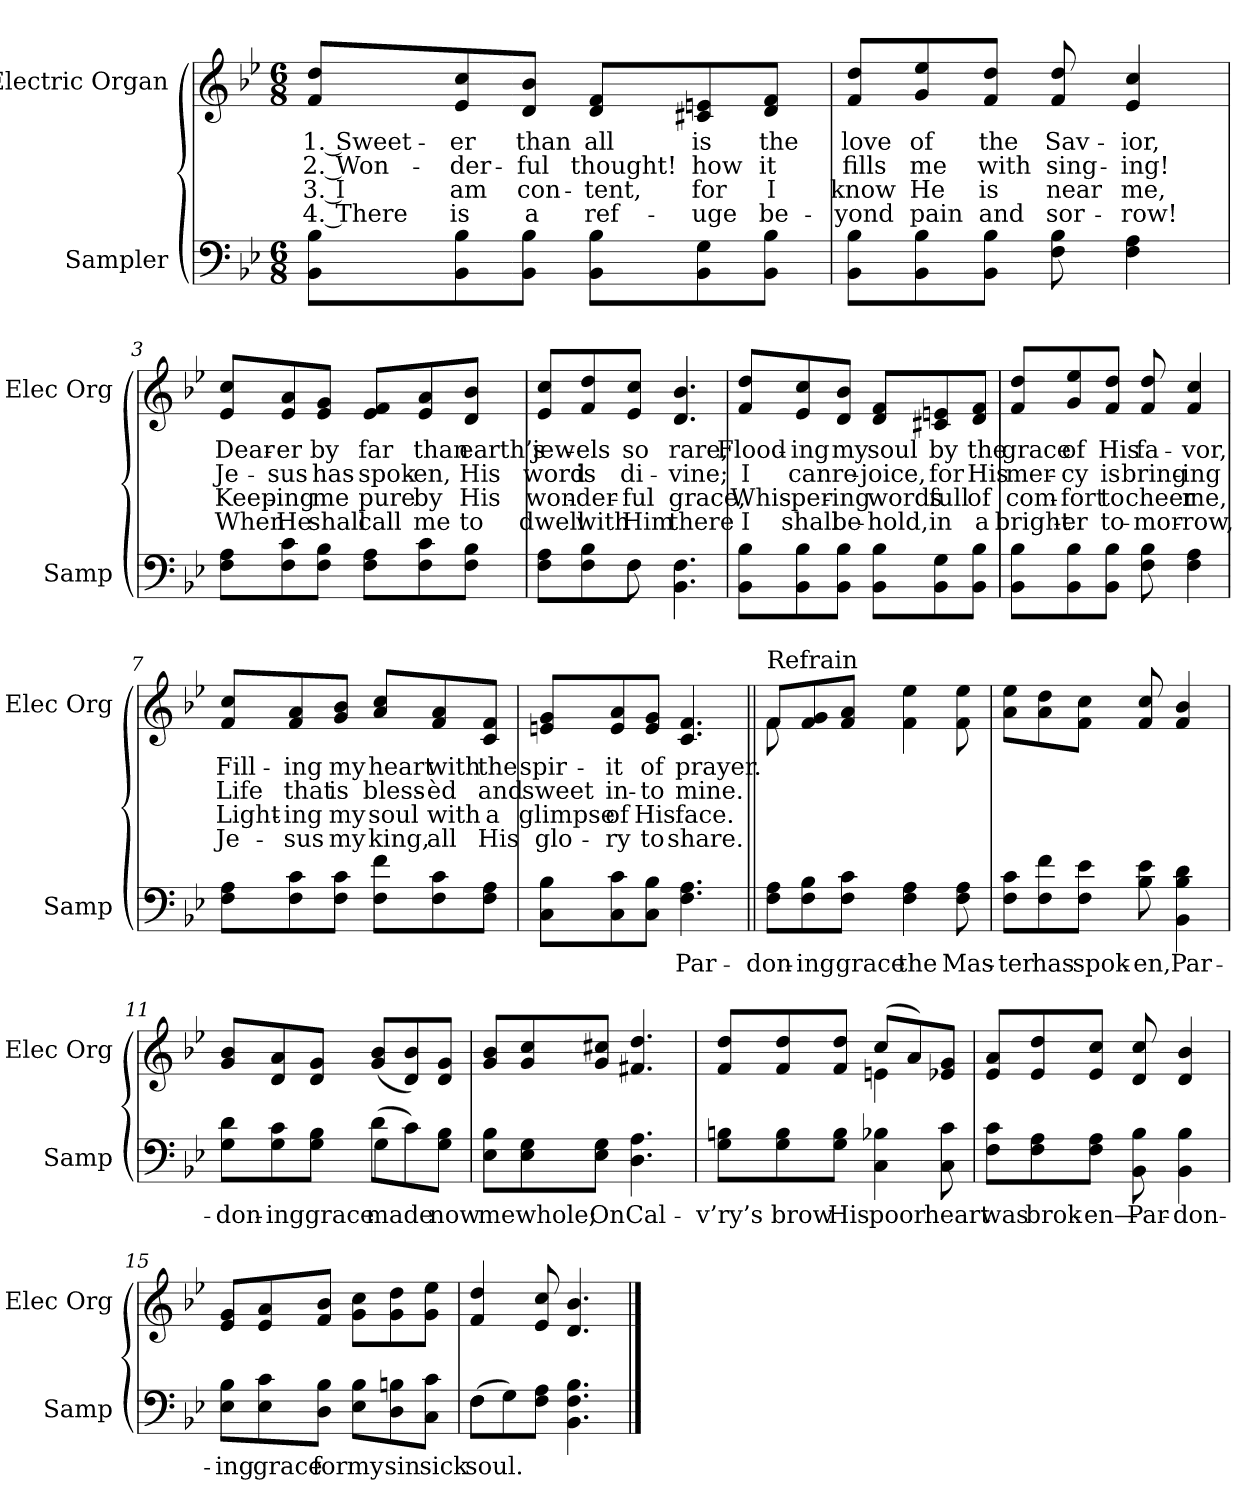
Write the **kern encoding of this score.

**kern	**text	**kern	**text	**text	**text	**text
*part2	*part2	*part1	*part1	*part1	*part1	*part1
*staff2	*staff2	*staff1	*staff1	*staff1	*staff1	*staff1
*I"Sampler	*	*I"Electric Organ	*	*	*	*
*I'Samp	*	*I'Elec Org	*	*	*	*
*clefF4	*	*clefG2	*	*	*	*
*k[b-e-]	*	*k[b-e-]	*	*	*	*
*B-:	*	*B-:	*	*	*	*
*M6/8	*	*M6/8	*	*	*	*
=1	=1	=1	=1	=1	=1	=1
8BB-\ 8B-\L	.	8f/ 8dd/L	1. Sweet-	2. Won-	3. I	4. There
8BB-\ 8B-\	.	8e-/ 8cc/	-er	-der-	am	is
8BB-\ 8B-\J	.	8d/ 8b-/J	than	-ful	con-	a
8BB-\ 8B-\L	.	8d/ 8f/L	all	thought!	-tent,	ref-
8BB-\ 8G\	.	8c#X/ 8en/	is	how	for	-uge
8BB-\ 8B-\J	.	8d/ 8f/J	the	it	I	be-
=2	=2	=2	=2	=2	=2	=2
8BB-\ 8B-\L	.	8f/ 8dd/L	love	fills	know	-yond
8BB-\ 8B-\	.	8g/ 8ee-/	of	me	He	pain
8BB-\ 8B-\J	.	8f/ 8dd/J	the	with	is	and
8F 8B-	.	8f 8dd	Sav-	sing-	near	sor-
4F 4A	.	4e- 4cc	-ior,	-ing!	me,	-row!
=3	=3	=3	=3	=3	=3	=3
8F\ 8A\L	.	8e-/ 8cc/L	Dear-	Je-	Keep-	When
8F\ 8c\	.	8e-/ 8a/	-er	-sus	-ing	He
8F\ 8B-\J	.	8e-/ 8g/J	by	has	me	shall
8F\ 8A\L	.	8e-/ 8f/L	far	spok-	pure	call
8F\ 8c\	.	8e-/ 8a/	than	-en,	by	me
8F\ 8B-\J	.	8d/ 8b-/J	earth’s	His	His	to
=4	=4	=4	=4	=4	=4	=4
*^	*	*	*	*	*	*
8F\ 8A\L	4ryy	.	8e-/ 8cc/L	jew-	word	won-	dwell
8F\ 8B-\	.	.	8f/ 8dd/	-els	is	-der-	with
8F\J	8F	.	8e-/ 8cc/J	so	di-	-ful	Him
4.BB- 4.F	4.ryy	.	4.d 4.b-	rare,	-vine;	grace,	there
*v	*v	*	*	*	*	*	*
=5	=5	=5	=5	=5	=5	=5
8BB-\ 8B-\L	.	8f/ 8dd/L	Flood-	I	Whis-	I
8BB-\ 8B-\	.	8e-/ 8cc/	-ing	can	-per-	shall
8BB-\ 8B-\J	.	8d/ 8b-/J	my	re-	-ing	be-
8BB-\ 8B-\L	.	8d/ 8f/L	soul	-joice,	words	-hold,
8BB-\ 8G\	.	8c#X/ 8en/	by	for	full	in
8BB-\ 8B-\J	.	8d/ 8f/J	the	His	of	a
=6	=6	=6	=6	=6	=6	=6
8BB-\ 8B-\L	.	8f/ 8dd/L	grace	mer-	com-	bright-
8BB-\ 8B-\	.	8g/ 8ee-/	of	-cy	-fort	-er
8BB-\ 8B-\J	.	8f/ 8dd/J	His	is	to	to-
8F 8B-	.	8f 8dd	fa-	bring-	cheer	-mor-
4F 4A	.	4f 4cc	-vor,	-ing	me,	-row,
=7	=7	=7	=7	=7	=7	=7
8F\ 8A\L	.	8f/ 8cc/L	Fill-	Life	Light-	Je-
8F\ 8c\	.	8f/ 8a/	-ing	that	-ing	-sus
8F\ 8c\J	.	8g/ 8b-/J	my	is	my	my
8F\ 8f\L	.	8a/ 8cc/L	heart	bless-	soul	king,
8F\ 8c\	.	8f/ 8a/	with	-èd	with	all
8F\ 8A\J	.	8c/ 8f/J	the	and	a	His
=8	=8	=8	=8	=8	=8	=8
8C\ 8B-\L	.	8en/ 8g/L	spir-	sweet	glimpse	glo-
8C\ 8c\	.	8e/ 8a/	-it	in-	of	-ry
8C\ 8B-\J	.	8e/ 8g/J	of	-to	His	to
4.F 4.A	Par-	4.c 4.f	prayer.	mine.	face.	share.
=9||	=9||	=9||	=9||	=9||	=9||	=9||
*	*	*^	*	*	*	*
!	!	!LO:TX:t=Refrain	!	!	!	!	!
8F\ 8A\L	-don-	8f/L	8f	.	.	.	.
8F\ 8B-\	-ing	8f/ 8g/	2ryy	.	.	.	.
8F\ 8c\J	grace	8f/ 8a/J	.	.	.	.	.
4F 4A	the	4f 4ee-	.	.	.	.	.
8F 8A	Mas-	8f 8ee-	8ryy	.	.	.	.
*	*	*v	*v	*	*	*	*
=10	=10	=10	=10	=10	=10	=10
8F\ 8c\L	-ter	8a\ 8ee-\L	.	.	.	.
8F\ 8f\	has	8a\ 8dd\	.	.	.	.
8F\ 8e-\J	spok-	8f\ 8cc\J	.	.	.	.
8B- 8e-	-en,	8f 8cc	.	.	.	.
4BB- 4B- 4d	Par-	4f 4b-	.	.	.	.
=11	=11	=11	=11	=11	=11	=11
*^	*	*	*	*	*	*
8G\ 8d\L	4.ryy	-don-	8g/ 8b-/L	.	.	.	.
8G\ 8c\	.	-ing	8d/ 8a/	.	.	.	.
8G\ 8B-\J	.	grace	8d/ 8g/J	.	.	.	.
(8d\L	4G	made	(8g/ 8b-/L	.	.	.	.
8c\)	.	.	8d/ 8b-/)	.	.	.	.
8G\ 8B-\J	8ryy	now	8d/ 8g/J	.	.	.	.
*v	*v	*	*	*	*	*	*
=12	=12	=12	=12	=12	=12	=12
8E-\ 8B-\L	me	8g/ 8b-/L	.	.	.	.
8E-\ 8G\	whole;	8g/ 8cc/	.	.	.	.
8E-\ 8G\J	On	8g/ 8cc#X/J	.	.	.	.
4.D 4.A	Cal-	4.f#X 4.dd	.	.	.	.
=13	=13	=13	=13	=13	=13	=13
*	*	*^	*	*	*	*
8G\ 8Bn\L	-v’ry’s	8f/ 8dd/L	4.ryy	.	.	.	.
8G\ 8B\	brow	8f/ 8dd/	.	.	.	.	.
8G\ 8B\J	His	8f/ 8dd/J	.	.	.	.	.
4C 4B-X	poor	(8cc/L	4en	.	.	.	.
.	.	8a/)	.	.	.	.	.
8C 8c	heart	8e-/ 8g/J	8ryy	.	.	.	.
*	*	*v	*v	*	*	*	*
=14	=14	=14	=14	=14	=14	=14
8F\ 8c\L	was	8e-/ 8a/L	.	.	.	.
8F\ 8A\	brok-	8e-/ 8dd/	.	.	.	.
8F\ 8A\J	-en—	8e-/ 8cc/J	.	.	.	.
8BB- 8B-	Par-	8d 8cc	.	.	.	.
4BB- 4B-	-don-	4d 4b-	.	.	.	.
=15	=15	=15	=15	=15	=15	=15
8E-\ 8B-\L	-ing	8e-/ 8g/L	.	.	.	.
8E-\ 8c\	grace	8e-/ 8a/	.	.	.	.
8D\ 8B-\J	for	8f/ 8b-/J	.	.	.	.
8E-\ 8B-\L	my	8g\ 8cc\L	.	.	.	.
8D\ 8Bn\	sin	8g\ 8dd\	.	.	.	.
8C\ 8c\J	sick	8g\ 8ee-\J	.	.	.	.
=16	=16	=16	=16	=16	=16	=16
*^	*	*	*	*	*	*
(8F\L	4F	soul.	4f 4dd	.	.	.	.
8G\)	.	.	.	.	.	.	.
8F\ 8A\J	2ryy	.	8e- 8cc	.	.	.	.
4.BB- 4.F 4.B-	.	.	4.d 4.b-	.	.	.	.
*v	*v	*	*	*	*	*	*
==	==	==	==	==	==	==
*-	*-	*-	*-	*-	*-	*-
